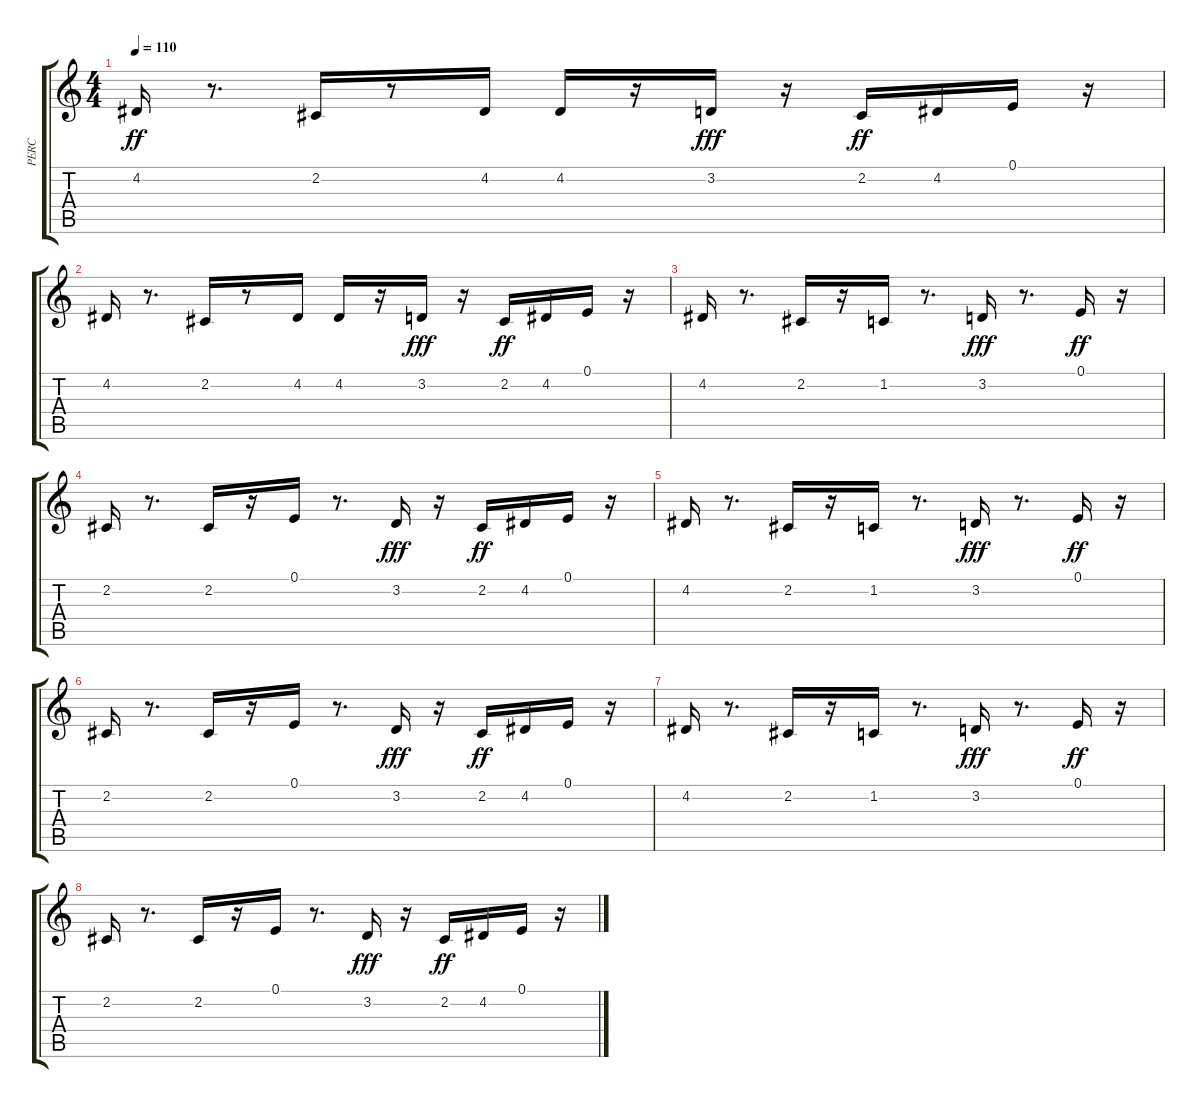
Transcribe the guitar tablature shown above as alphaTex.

\track ("PERC" "PERC") {solo instrument melodictom}
\staff {score tabs}
\tuning (E4 B3 G3 D3 A2 E2) {hide}
\ts (4 4)
\tempo 110
\clef g2
\ks c
4.2.16{dy ff} r.8{d} 2.2.16 r.8 4.2.16 4.2.16 r.16 3.2.16{dy fff} r.16 2.2.16{dy ff} 4.2.16 0.1.16 r.16 |
4.2.16 r.8{d} 2.2.16 r.8 4.2.16 4.2.16 r.16 3.2.16{dy fff} r.16 2.2.16{dy ff} 4.2.16 0.1.16 r.16 |
4.2.16 r.8{d} 2.2.16 r.16 1.2.16 r.8{d} 3.2.16{dy fff} r.8{d} 0.1.16{dy ff} r.16 |
2.2.16 r.8{d} 2.2.16 r.16 0.1.16 r.8{d} 3.2.16{dy fff} r.16 2.2.16{dy ff} 4.2.16 0.1.16 r.16 |
4.2.16 r.8{d} 2.2.16 r.16 1.2.16 r.8{d} 3.2.16{dy fff} r.8{d} 0.1.16{dy ff} r.16 |
2.2.16 r.8{d} 2.2.16 r.16 0.1.16 r.8{d} 3.2.16{dy fff} r.16 2.2.16{dy ff} 4.2.16 0.1.16 r.16 |
4.2.16 r.8{d} 2.2.16 r.16 1.2.16 r.8{d} 3.2.16{dy fff} r.8{d} 0.1.16{dy ff} r.16 |
2.2.16 r.8{d} 2.2.16 r.16 0.1.16 r.8{d} 3.2.16{dy fff} r.16 2.2.16{dy ff} 4.2.16 0.1.16 r.16
